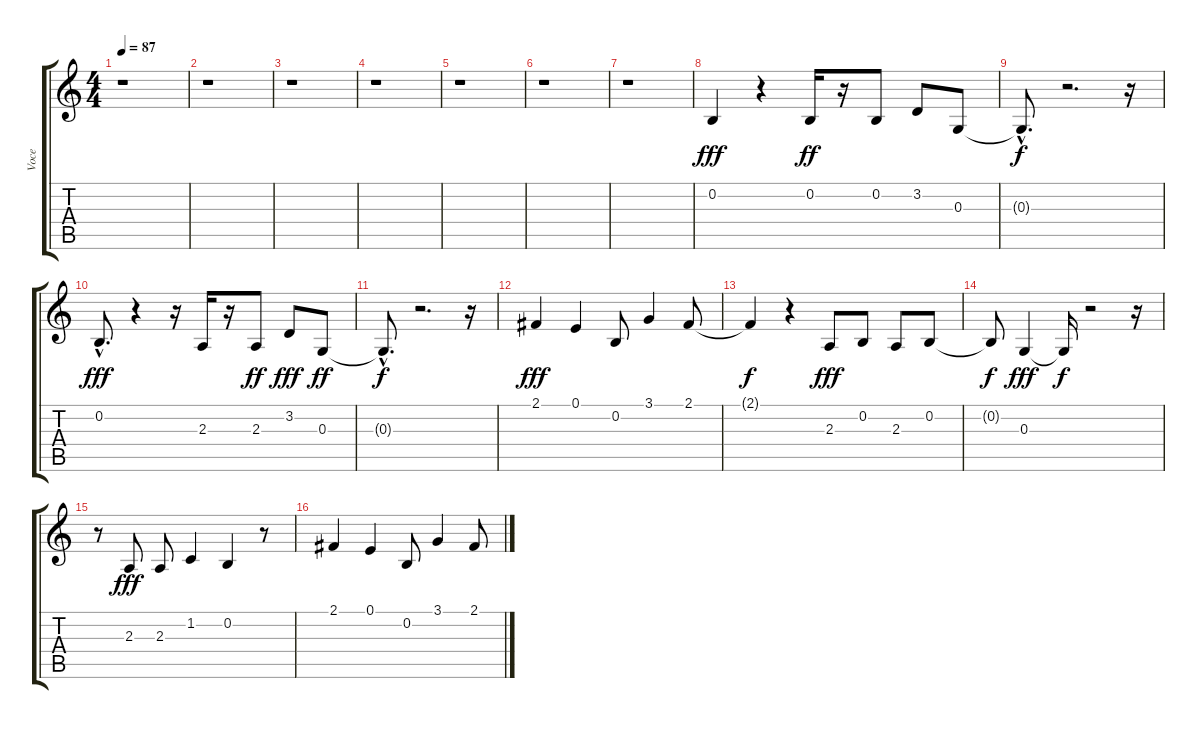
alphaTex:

\track ("Voce" "Voce") {instrument lead1square}
\staff {score tabs}
\tuning (E4 B3 G3 D3 A2 E2) {hide}
\ts (4 4)
\tempo 87
\clef g2
\ks c
r.1{dy f} |
r.1 |
r.1 |
r.1 |
r.1 |
r.1 |
r.1 |
0.2.4{dy fff} r.4 0.2.16{dy ff} r.16 0.2.8 3.2.8 0.3.8 |
0.3{hac t}.8{d dy f} r.2{d} r.16 |
0.2{hac}.8{d dy fff} r.4 r.16 2.3.16 r.16 2.3.8{dy ff} 3.2.8{dy fff} 0.3.8{dy ff} |
0.3{hac t}.8{d dy f} r.2{d} r.16 |
2.1.4{dy fff} 0.1.4 0.2.8 3.1.4 2.1.8 |
2.1{t}.4{dy f} r.4 2.3.8{dy fff} 0.2.8 2.3.8 0.2.8 |
0.2{t}.8{dy f} 0.3.4{dy fff} 0.3{t}.16{dy f} r.2 r.16 |
r.8 2.3.8{dy fff} 2.3.8 1.2.4 0.2.4 r.8 |
2.1.4 0.1.4 0.2.8 3.1.4 2.1.8
